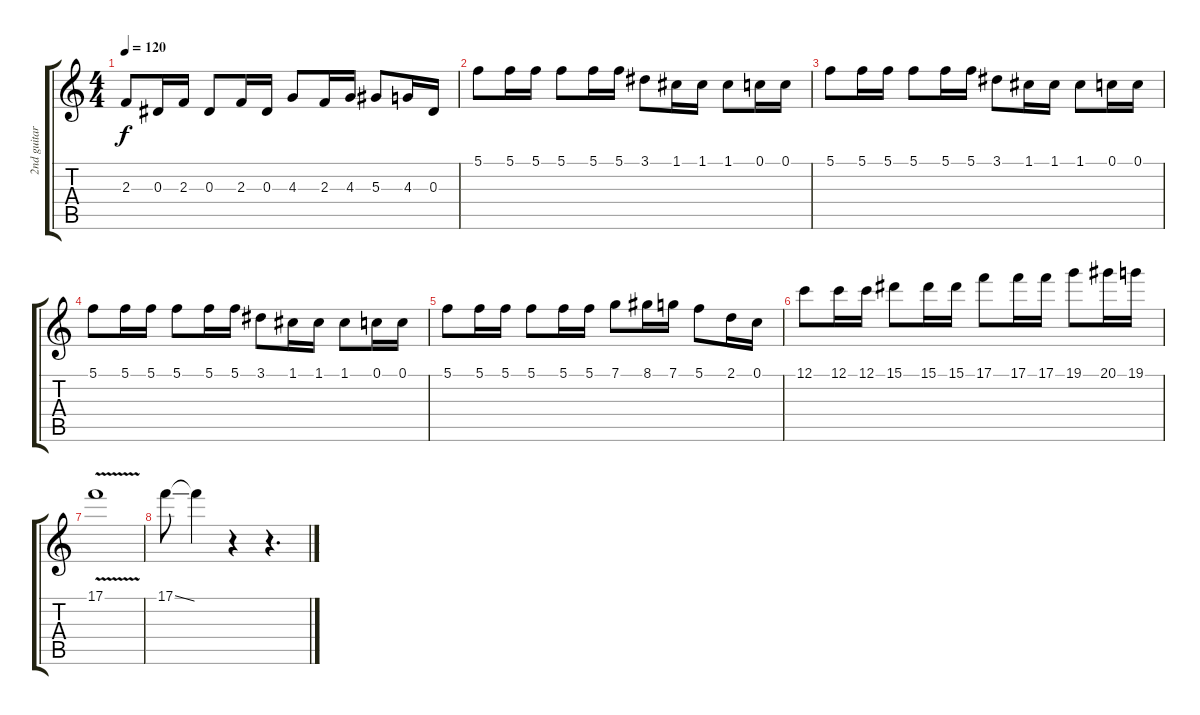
\track ("2nd guitar" "2nd guitar") {instrument distortionguitar}
\staff {score tabs}
\tuning (C4 G3 Eb3 Bb2 F2 C2) {hide}
\ts (4 4)
\tempo 120
\clef g2
\ks c
2.3.8{dy f} 0.3.16 2.3.16 0.3.8 2.3.16 0.3.16 4.3.8 2.3.16 4.3.16 5.3.8 4.3.16 0.3.16 |
5.1.8 5.1.16 5.1.16 5.1.8 5.1.16 5.1.16 3.1.8 1.1.16 1.1.16 1.1.8 0.1.16 0.1.16 |
5.1.8 5.1.16 5.1.16 5.1.8 5.1.16 5.1.16 3.1.8 1.1.16 1.1.16 1.1.8 0.1.16 0.1.16 |
5.1.8 5.1.16 5.1.16 5.1.8 5.1.16 5.1.16 3.1.8 1.1.16 1.1.16 1.1.8 0.1.16 0.1.16 |
5.1.8 5.1.16 5.1.16 5.1.8 5.1.16 5.1.16 7.1.8 8.1.16 7.1.16 5.1.8 2.1.16 0.1.16 |
12.1.8 12.1.16 12.1.16 15.1.8 15.1.16 15.1.16 17.1.8 17.1.16 17.1.16 19.1.8 20.1.16 19.1.16 |
17.1{v}.1 |
17.1{ss}.8 17.1{t}.4 r.4 r.4{d}
